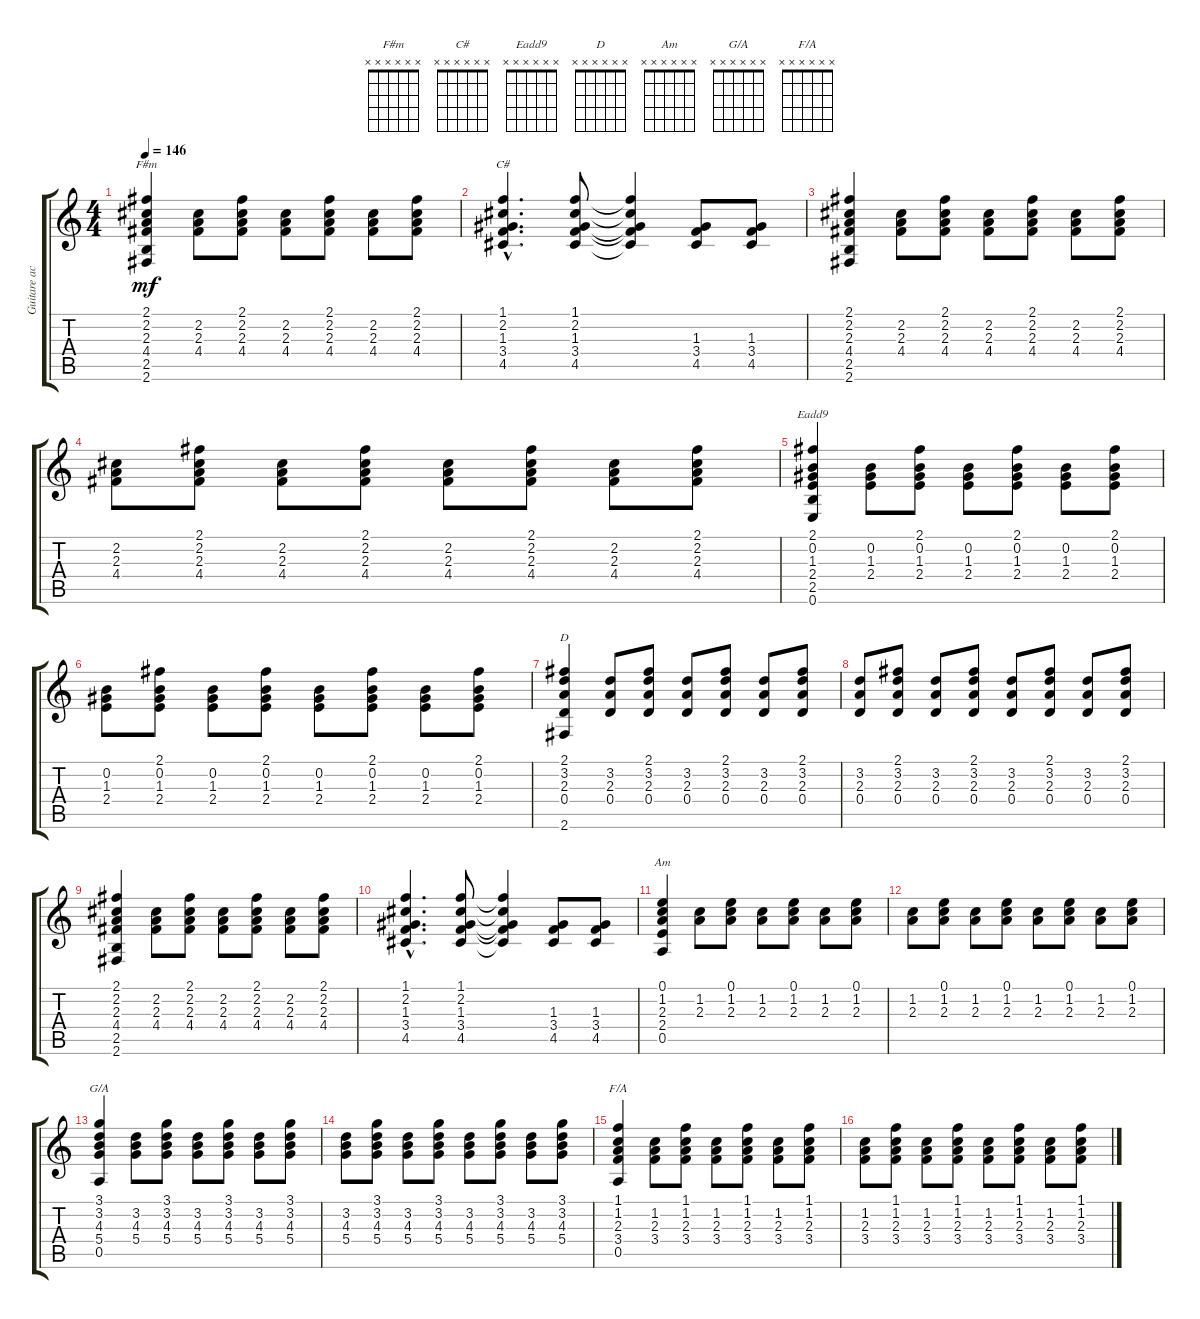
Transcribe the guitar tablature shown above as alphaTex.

\track ("Guitare acoustique" "Guitare ac") {instrument acousticguitarsteel}
\staff {score tabs}
\tuning (E4 B3 G3 D3 A2 E2) {hide}
\chord ("F#m" x x x x x x) {firstfret 0}
\chord ("C#" x x x x x x) {firstfret 0}
\chord ("Eadd9" x x x x x x) {firstfret 0}
\chord ("D" x x x x x x) {firstfret 0}
\chord ("Am" x x x x x x) {firstfret 0}
\chord ("G/A" x x x x x x) {firstfret 0}
\chord ("F/A" x x x x x x) {firstfret 0}
\ts (4 4)
\tempo 146
\clef g2
\ks c
(2.1 2.2 2.3 4.4 2.5 2.6).4{ch "F#m" dy mf} (2.2 2.3 4.4).8 (2.1 2.2 2.3 4.4).8 (2.2 2.3 4.4).8 (2.1 2.2 2.3 4.4).8 (2.2 2.3 4.4).8 (2.1 2.2 2.3 4.4).8 |
(1.1{hac} 2.2{hac} 1.3{hac} 3.4{hac} 4.5{hac}).4{d ch "C#"} (1.1 2.2 1.3 3.4 4.5).8 (1.1{t} 2.2{t} 1.3{t} 3.4{t} 4.5{t}).4 (1.3 3.4 4.5).8 (1.3 3.4 4.5).8 |
(2.1 2.2 2.3 4.4 2.5 2.6).4 (2.2 2.3 4.4).8 (2.1 2.2 2.3 4.4).8 (2.2 2.3 4.4).8 (2.1 2.2 2.3 4.4).8 (2.2 2.3 4.4).8 (2.1 2.2 2.3 4.4).8 |
(2.2 2.3 4.4).8 (2.1 2.2 2.3 4.4).8 (2.2 2.3 4.4).8 (2.1 2.2 2.3 4.4).8 (2.2 2.3 4.4).8 (2.1 2.2 2.3 4.4).8 (2.2 2.3 4.4).8 (2.1 2.2 2.3 4.4).8 |
(2.1 0.2 1.3 2.4 2.5 0.6).4{ch "Eadd9"} (0.2 1.3 2.4).8 (2.1 0.2 1.3 2.4).8 (0.2 1.3 2.4).8 (2.1 0.2 1.3 2.4).8 (0.2 1.3 2.4).8 (2.1 0.2 1.3 2.4).8 |
(0.2 1.3 2.4).8 (2.1 0.2 1.3 2.4).8 (0.2 1.3 2.4).8 (2.1 0.2 1.3 2.4).8 (0.2 1.3 2.4).8 (2.1 0.2 1.3 2.4).8 (0.2 1.3 2.4).8 (2.1 0.2 1.3 2.4).8 |
(2.1 3.2 2.3 0.4 2.6).4{ch "D"} (3.2 2.3 0.4).8 (2.1 3.2 2.3 0.4).8 (3.2 2.3 0.4).8 (2.1 3.2 2.3 0.4).8 (3.2 2.3 0.4).8 (2.1 3.2 2.3 0.4).8 |
(3.2 2.3 0.4).8 (2.1 3.2 2.3 0.4).8 (3.2 2.3 0.4).8 (2.1 3.2 2.3 0.4).8 (3.2 2.3 0.4).8 (2.1 3.2 2.3 0.4).8 (3.2 2.3 0.4).8 (2.1 3.2 2.3 0.4).8 |
(2.1 2.2 2.3 4.4 2.5 2.6).4 (2.2 2.3 4.4).8 (2.1 2.2 2.3 4.4).8 (2.2 2.3 4.4).8 (2.1 2.2 2.3 4.4).8 (2.2 2.3 4.4).8 (2.1 2.2 2.3 4.4).8 |
(1.1{hac} 2.2{hac} 1.3{hac} 3.4{hac} 4.5{hac}).4{d} (1.1 2.2 1.3 3.4 4.5).8 (1.1{t} 2.2{t} 1.3{t} 3.4{t} 4.5{t}).4 (1.3 3.4 4.5).8 (1.3 3.4 4.5).8 |
(0.1 1.2 2.3 2.4 0.5).4{ch "Am"} (1.2 2.3).8 (0.1 1.2 2.3).8 (1.2 2.3).8 (0.1 1.2 2.3).8 (1.2 2.3).8 (0.1 1.2 2.3).8 |
(1.2 2.3).8 (0.1 1.2 2.3).8 (1.2 2.3).8 (0.1 1.2 2.3).8 (1.2 2.3).8 (0.1 1.2 2.3).8 (1.2 2.3).8 (0.1 1.2 2.3).8 |
(3.1 3.2 4.3 5.4 0.5).4{ch "G/A"} (3.2 4.3 5.4).8 (3.1 3.2 4.3 5.4).8 (3.2 4.3 5.4).8 (3.1 3.2 4.3 5.4).8 (3.2 4.3 5.4).8 (3.1 3.2 4.3 5.4).8 |
(3.2 4.3 5.4).8 (3.1 3.2 4.3 5.4).8 (3.2 4.3 5.4).8 (3.1 3.2 4.3 5.4).8 (3.2 4.3 5.4).8 (3.1 3.2 4.3 5.4).8 (3.2 4.3 5.4).8 (3.1 3.2 4.3 5.4).8 |
(1.1 1.2 2.3 3.4 0.5).4{ch "F/A"} (1.2 2.3 3.4).8 (1.1 1.2 2.3 3.4).8 (1.2 2.3 3.4).8 (1.1 1.2 2.3 3.4).8 (1.2 2.3 3.4).8 (1.1 1.2 2.3 3.4).8 |
(1.2 2.3 3.4).8 (1.1 1.2 2.3 3.4).8 (1.2 2.3 3.4).8 (1.1 1.2 2.3 3.4).8 (1.2 2.3 3.4).8 (1.1 1.2 2.3 3.4).8 (1.2 2.3 3.4).8 (1.1 1.2 2.3 3.4).8
